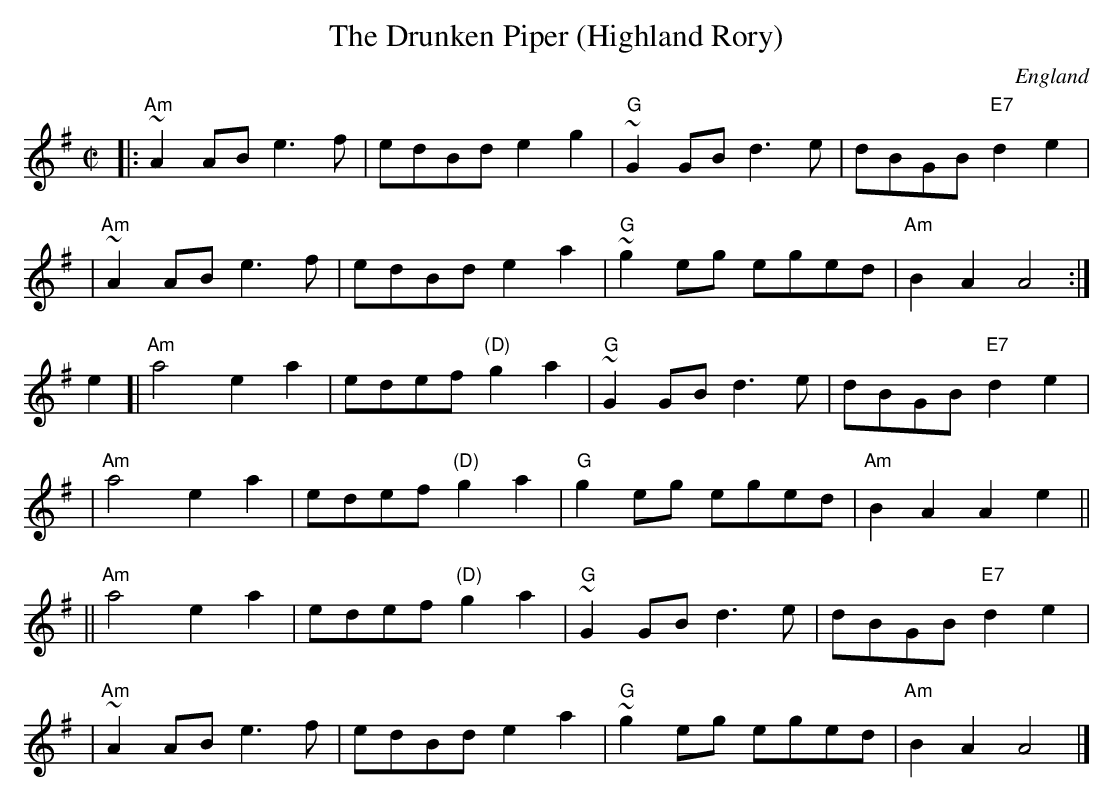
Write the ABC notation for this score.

X:1
T: The Drunken Piper (Highland Rory)
O:England
M: C|
L: 1/8
K: ADor
|: "Am"~A2AB e3f | edBd e2g2 | "G"~G2GB d3e | dBGB "E7"d2e2 |
|  "Am"~A2AB e3f | edBd e2a2 | "G"~g2eg eged | "Am"B2A2 A4 :|
e2 \
[| "Am"a4 e2a2 | edef "(D)"g2a2 | "G"~G2GB d3e | dBGB "E7"d2e2 |
|  "Am"a4 e2a2 | edef "(D)"g2a2 | "G"g2eg eged | "Am"B2A2 A2e2 ||
|| "Am"a4 e2a2 | edef "(D)"g2a2 | "G"~G2GB d3e | dBGB "E7"d2e2 |
|  "Am"~A2AB e3f | edBd e2a2 | "G"~g2eg eged | "Am"B2A2 A4 |]
